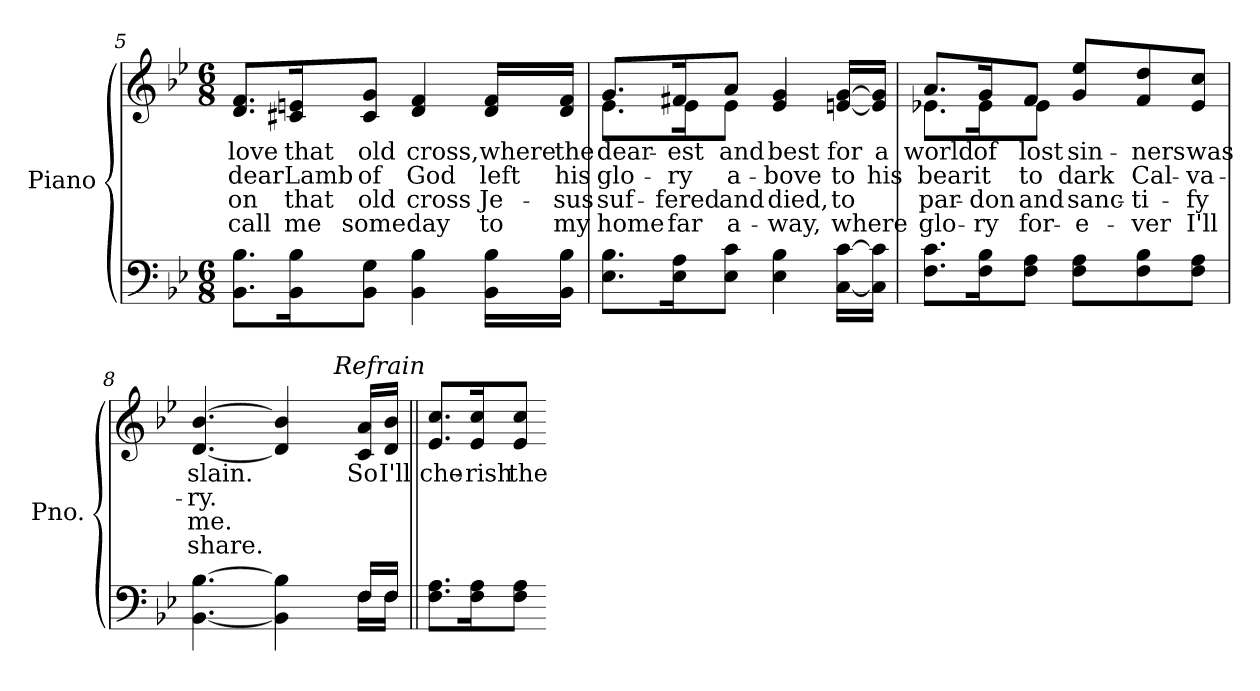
**kern	**kern	**text	**text	**text	**text
*part2	*part1	*part1	*part1	*part1	*part1
*staff2	*staff1	*staff1	*staff1	*staff1	*staff1
*I"Piano	*I"Piano	*	*	*	*
*I'Pno.	*I'Pno.	*	*	*	*
*clefF4	*clefG2	*	*	*	*
*k[b-e-]	*k[b-e-]	*	*	*	*
*B-:	*B-:	*	*	*	*
*M6/8	*M6/8	*	*	*	*
=5	=5	=5	=5	=5	=5
!	!	!LO:LY:b:color=#000000	!LO:LY:b:color=#000000	!LO:LY:b:color=#000000	!LO:LY:b:color=#000000
8.BB-i\ 8.B-i\L	8.di/ 8.fi/L	love	dear	on	call
!	!	!LO:LY:b:color=#000000	!LO:LY:b:color=#000000	!LO:LY:b:color=#000000	!LO:LY:b:color=#000000
16BB-i\ 16B-i\K	16c#Xi/ 16eni/K	that	Lamb	that	me
!	!	!LO:LY:b:color=#000000	!LO:LY:b:color=#000000	!LO:LY:b:color=#000000	!LO:LY:b:color=#000000
8BB-i\ 8Gi\J	8c#i/ 8gi/J	old	of	old	some
!	!	!LO:LY:b:color=#000000	!LO:LY:b:color=#000000	!LO:LY:b:color=#000000	!LO:LY:b:color=#000000
4BB-i\ 4B-i	4di/ 4fi	cross,	God	cross	day
!	!	!LO:LY:b:color=#000000	!LO:LY:b:color=#000000	!LO:LY:b:color=#000000	!LO:LY:b:color=#000000
16BB-i\ 16B-i\LL	16di/ 16fi/LL	where	left	Je-	-to
!	!	!LO:LY:b:color=#000000	!LO:LY:b:color=#000000	!LO:LY:b:color=#000000	!LO:LY:b:color=#000000
16BB-i\ 16B-i\JJ	16di/ 16fi/JJ	the	his	sus	my
!!LO:LB:g=z
=6	=6	=6	=6	=6	=6
!	!	!LO:LY:b:color=#000000	!LO:LY:b:color=#000000	!LO:LY:b:color=#000000	!LO:LY:b:color=#000000
*	*^	*	*	*	*
8.E-i\ 8.B-i\L	8.gi/L	8.e-i\L	dear-	glo-	suf-	-home
!	!	!	!LO:LY:b:color=#000000	!LO:LY:b:color=#000000	!LO:LY:b:color=#000000	!LO:LY:b:color=#000000
16E-i\ 16Ai\K	16f#Xi/K	16e-i\K	-est	-ry	fered	far
!	!	!	!LO:LY:b:color=#000000	!LO:LY:b:color=#000000	!LO:LY:b:color=#000000	!LO:LY:b:color=#000000
8E-i\ 8ci\J	8ai/J	8e-i\J	and	a-	and	a-
!	!	!	!LO:LY:b:color=#000000	!LO:LY:b:color=#000000	!LO:LY:b:color=#000000	!LO:LY:b:color=#000000
4E-i\ 4B-i	4e-i/ 4gi	4.ryy	best	-bove	-died,	way,
!	!	!	!LO:LY:b:color=#000000	!LO:LY:b:color=#000000	!LO:LY:b:color=#000000	!LO:LY:b:color=#000000
[16Ci\ [16ci\LL	[16eni/ [16gi/LL	.	for	to	to	where
!	!	!	!LO:LY:b:color=#000000	!LO:LY:b:color=#000000	!	!
16Ci]\ 16ci]\JJ	16ei]/ 16gi]/JJ	.	a	his	.	.
=7	=7	=7	=7	=7	=7	=7
!	!	!	!LO:LY:b:color=#000000	!LO:LY:b:color=#000000	!LO:LY:b:color=#000000	!LO:LY:b:color=#000000
8.Fi\ 8.ci\L	8.ai/L	8.e-Xi\L	world	bear	par-	-glo-
!	!	!	!LO:LY:b:color=#000000	!LO:LY:b:color=#000000	!LO:LY:b:color=#000000	!LO:LY:b:color=#000000
16Fi\ 16B-i\K	16gi/K	16e-i\K	of	it	-don	ry
!	!	!	!LO:LY:b:color=#000000	!LO:LY:b:color=#000000	!LO:LY:b:color=#000000	!LO:LY:b:color=#000000
8Fi\ 8Ai\J	8fi/J	8e-i\J	lost	to	and	for-
!	!	!	!LO:LY:b:color=#000000	!LO:LY:b:color=#000000	!LO:LY:b:color=#000000	!LO:LY:b:color=#000000
8Fi\ 8Ai\L	8gi/ 8ee-i/L	4.ryy	sin-	dark	-sanc-	-e-
!	!	!	!LO:LY:b:color=#000000	!LO:LY:b:color=#000000	!LO:LY:b:color=#000000	!LO:LY:b:color=#000000
8Fi\ 8B-i\	8fi/ 8ddi/	.	-ners	Cal-	-ti-	-ver
!	!	!	!LO:LY:b:color=#000000	!LO:LY:b:color=#000000	!LO:LY:b:color=#000000	!LO:LY:b:color=#000000
8Fi\ 8Ai\J	8e-i/ 8cci/J	.	was	-va-	fy	I'll
=8	=8	=8	=8	=8	=8	=8
*^	*	*	*	*	*	*
!	!	!	!	!LO:LY:b:color=#000000	!LO:LY:b:color=#000000	!LO:LY:b:color=#000000	!LO:LY:b:color=#000000
[4.BB-i\ [4.B-i	8ryy	[4.di/ [4.b-i	2ryy	slain.	-ry.	me.	share.
*v	*v	*	*	*	*	*	*
4BB-i\] 4B-i]	4di/] 4b-i]	.	.	.	.	.
*^	*	*	*	*	*	*
.	.	.	32ryy	.	.	.	.
.	.	.	64ryy	.	.	.	.
.	.	.	256ryy	.	.	.	.
!	!	!	!LO:TX:a:i:t=Refrain	!	!	!	!
.	.	.	8ryy	.	.	.	.
!	!	!	!	!LO:LY:b:color=#000000	!	!	!
16Fi/LL	16Fi\LL	16ci/ 16ai/LL	.	So	.	.	.
.	.	.	16ryy	.	.	.	.
!	!	!	!	!LO:LY:b:color=#000000	!	!	!
16Fi/JJ	16Fi\JJ	16di/ 16b-i/JJ	.	I'll	.	.	.
.	.	.	128.ryy	.	.	.	.
*v	*v	*	*	*	*	*	*
*	*v	*v	*	*	*	*
=9||	=9||	=9||	=9||	=9||	=9||
*^	*^	*	*	*	*
!	!	!	!	!LO:LY:b:color=#000000	!	!	!
*v	*v	*	*	*	*	*	*
*	*v	*v	*	*	*	*
8.Fi\ 8.Ai\L	8.e-i/ 8.cci/L	che-	.	.	.
!	!	!LO:LY:b:color=#000000	!	!	!
16Fi\ 16Ai\K	16e-i/ 16cci/K	-rish	.	.	.
!	!	!LO:LY:b:color=#000000	!	!	!
8Fi\ 8Ai\J	8e-i/ 8cci/J	the	.	.	.
=-	=-	=-	=-	=-	=-
*-	*-	*-	*-	*-	*-
